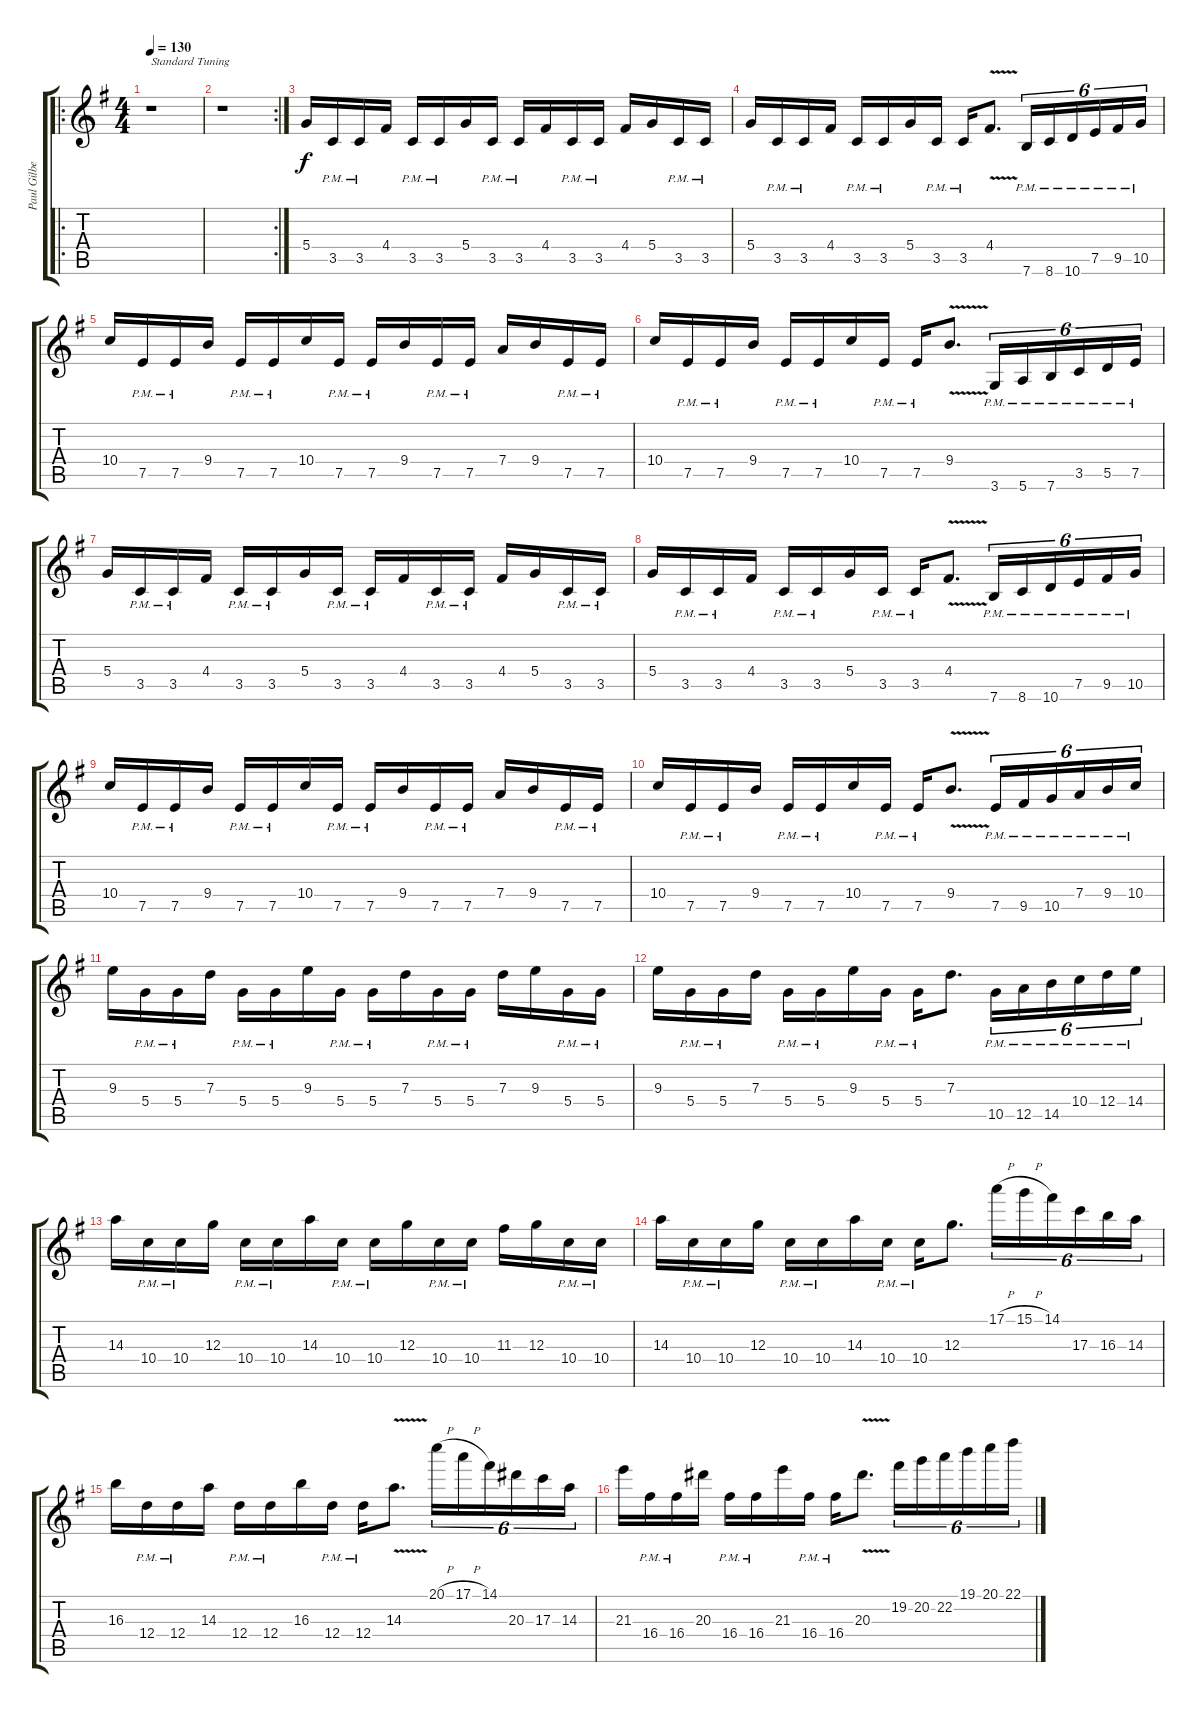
\track ("Paul Gilbert (Rythm Guitar)" "Paul Gilbe") {instrument distortionguitar}
\staff {score tabs}
\tuning (E4 B3 G3 D3 A2 E2) {hide}
\ro
\ts (4 4)
\tempo 130
\clef g2
\ks g
r.1{txt "Standard Tuning" dy f instrument distortionguitar} |
\rc 2
r.1 |
5.4.16 3.5{pm}.16 3.5{pm}.16 4.4.16 3.5{pm}.16 3.5{pm}.16 5.4.16 3.5{pm}.16 3.5{pm}.16 4.4.16 3.5{pm}.16 3.5{pm}.16 4.4.16 5.4.16 3.5{pm}.16 3.5{pm}.16 |
5.4.16 3.5{pm}.16 3.5{pm}.16 4.4.16 3.5{pm}.16 3.5{pm}.16 5.4.16 3.5{pm}.16 3.5{pm}.16 4.4{v}.8{d} 7.6{pm}.16{tu (6 4)} 8.6{pm}.16{tu (6 4)} 10.6{pm}.16{tu (6 4)} 7.5{pm}.16{tu (6 4)} 9.5{pm}.16{tu (6 4)} 10.5{pm}.16{tu (6 4)} |
10.4.16 7.5{pm}.16 7.5{pm}.16 9.4.16 7.5{pm}.16 7.5{pm}.16 10.4.16 7.5{pm}.16 7.5{pm}.16 9.4.16 7.5{pm}.16 7.5{pm}.16 7.4.16 9.4.16 7.5{pm}.16 7.5{pm}.16 |
10.4.16 7.5{pm}.16 7.5{pm}.16 9.4.16 7.5{pm}.16 7.5{pm}.16 10.4.16 7.5{pm}.16 7.5{pm}.16 9.4{v}.8{d} 3.6{pm}.16{tu (6 4)} 5.6{pm}.16{tu (6 4)} 7.6{pm}.16{tu (6 4)} 3.5{pm}.16{tu (6 4)} 5.5{pm}.16{tu (6 4)} 7.5{pm}.16{tu (6 4)} |
5.4.16 3.5{pm}.16 3.5{pm}.16 4.4.16 3.5{pm}.16 3.5{pm}.16 5.4.16 3.5{pm}.16 3.5{pm}.16 4.4.16 3.5{pm}.16 3.5{pm}.16 4.4.16 5.4.16 3.5{pm}.16 3.5{pm}.16 |
5.4.16 3.5{pm}.16 3.5{pm}.16 4.4.16 3.5{pm}.16 3.5{pm}.16 5.4.16 3.5{pm}.16 3.5{pm}.16 4.4{v}.8{d} 7.6{pm}.16{tu (6 4)} 8.6{pm}.16{tu (6 4)} 10.6{pm}.16{tu (6 4)} 7.5{pm}.16{tu (6 4)} 9.5{pm}.16{tu (6 4)} 10.5{pm}.16{tu (6 4)} |
10.4.16 7.5{pm}.16 7.5{pm}.16 9.4.16 7.5{pm}.16 7.5{pm}.16 10.4.16 7.5{pm}.16 7.5{pm}.16 9.4.16 7.5{pm}.16 7.5{pm}.16 7.4.16 9.4.16 7.5{pm}.16 7.5{pm}.16 |
10.4.16 7.5{pm}.16 7.5{pm}.16 9.4.16 7.5{pm}.16 7.5{pm}.16 10.4.16 7.5{pm}.16 7.5{pm}.16 9.4{v}.8{d} 7.5{pm}.16{tu (6 4)} 9.5{pm}.16{tu (6 4)} 10.5{pm}.16{tu (6 4)} 7.4{pm}.16{tu (6 4)} 9.4{pm}.16{tu (6 4)} 10.4{pm}.16{tu (6 4)} |
9.3.16 5.4{pm}.16 5.4{pm}.16 7.3.16 5.4{pm}.16 5.4{pm}.16 9.3.16 5.4{pm}.16 5.4{pm}.16 7.3.16 5.4{pm}.16 5.4{pm}.16 7.3.16 9.3.16 5.4{pm}.16 5.4{pm}.16 |
9.3.16 5.4{pm}.16 5.4{pm}.16 7.3.16 5.4{pm}.16 5.4{pm}.16 9.3.16 5.4{pm}.16 5.4{pm}.16 7.3.8{d} 10.5{pm}.16{tu (6 4)} 12.5{pm}.16{tu (6 4)} 14.5{pm}.16{tu (6 4)} 10.4{pm}.16{tu (6 4)} 12.4{pm}.16{tu (6 4)} 14.4{pm}.16{tu (6 4)} |
14.3.16 10.4{pm}.16 10.4{pm}.16 12.3.16 10.4{pm}.16 10.4{pm}.16 14.3.16 10.4{pm}.16 10.4{pm}.16 12.3.16 10.4{pm}.16 10.4{pm}.16 11.3.16 12.3.16 10.4{pm}.16 10.4{pm}.16 |
14.3.16 10.4{pm}.16 10.4{pm}.16 12.3.16 10.4{pm}.16 10.4{pm}.16 14.3.16 10.4{pm}.16 10.4{pm}.16 12.3.8{d} 17.1{h}.16{tu (6 4)} 15.1{h}.16{tu (6 4)} 14.1.16{tu (6 4)} 17.3.16{tu (6 4)} 16.3.16{tu (6 4)} 14.3.16{tu (6 4)} |
16.3.16 12.4{pm}.16 12.4{pm}.16 14.3.16 12.4{pm}.16 12.4{pm}.16 16.3.16 12.4{pm}.16 12.4{pm}.16 14.3{v}.8{d} 20.1{h}.16{tu (6 4)} 17.1{h}.16{tu (6 4)} 14.1.16{tu (6 4)} 20.3.16{tu (6 4)} 17.3.16{tu (6 4)} 14.3.16{tu (6 4)} |
21.3.16 16.4{pm}.16 16.4{pm}.16 20.3.16 16.4{pm}.16 16.4{pm}.16 21.3.16 16.4{pm}.16 16.4{pm}.16 20.3{v}.8{d} 19.2.16{tu (6 4)} 20.2.16{tu (6 4)} 22.2.16{tu (6 4)} 19.1.16{tu (6 4)} 20.1.16{tu (6 4)} 22.1.16{tu (6 4)}
